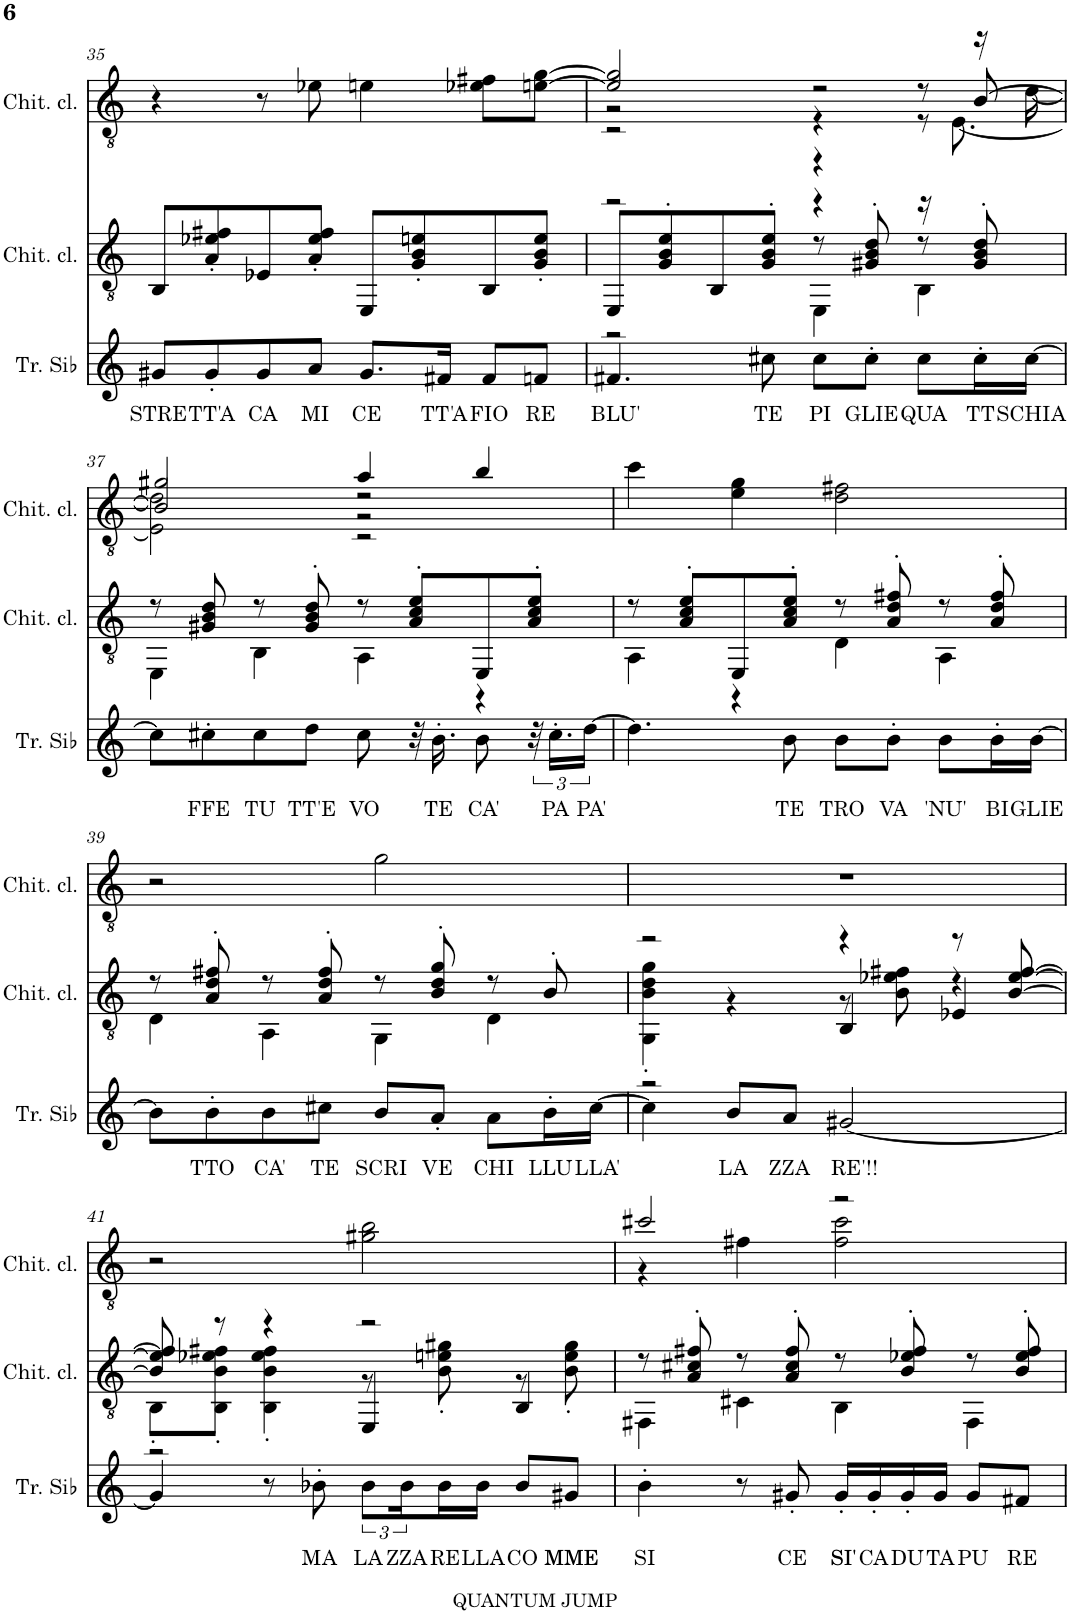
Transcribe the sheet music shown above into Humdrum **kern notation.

**kern	**text	**kern	**kern
*part3	*part3	*part2	*part1
*staff3	*staff3	*staff2	*staff1
*I"Tromba in Sib	*	*I"Chitarra classica	*I"Chitarra acustica, LAZZARELLA
*I'Tr. Sib	*	*I'Chit. cl.	*I'Chit. cl.
!!LO:PB:g=z
*clefG2	*	*clefGv2	*clefGv2
*Trd1c2	*	*	*
*k[]	*	*k[]	*k[]
*M4/4	*	*M4/4	*M4/4
=35	=35	=35	=35
!	!LO:LY:b	!	!
8g#X/L	STRE	8BB/L	4r
!	!LO:LY:b	!	!
8g#'/	TT'A	8A/' 8e-X/' 8f#X/'	.
!	!LO:LY:b	!	!
8g#/	CA	8E-X/	8r
!	!LO:LY:b	!	!
8a/J	MI	8A/' 8e-/' 8f#/'J	8e-X\
!	!LO:LY:b	!	!
8.g#/L	CE	8EE/L	4en\
.	.	8G/' 8B/' 8en/'	.
!	!LO:LY:b	!	!
16f#X/Jk	TT'A	.	.
!	!LO:LY:b	!	!
8f#/L	FIO	8BB/	8e-X\ 8f#X\L
!	!LO:LY:b	!	!
8fn/J	RE	8G/' 8B/' 8e/'J	[8en\ [8g\J
=36	=36	=36	=36
!	!LO:LY:b	!	!
*	*	*^	*^
*	*	*	*	*	*^
*	*	*	*	*	*	*^
4.f#X/	BLU'	8EE/L	2r	2e/] 2g/]	2r	2r	2r
.	.	8G/' 8B/' 8e/'	.	.	.	.	.
.	.	8BB/	.	.	.	.	.
!	!LO:LY:b	!	!	!	!	!	!
8cc#X\	TE	8G/' 8B/' 8e/'J	.	.	.	.	.
!	!LO:LY:b	!	!	!	!	!	!
8cc#\L	PI	8r	4EE\	2r	4r	4r	4r
!	!LO:LY:b	!	!	!	!	!	!
8cc#'\J	GLIE	8G#X/' 8B/' 8d/'	.	.	.	.	.
!	!LO:LY:b	!	!	!	!	!	!
8cc#\L	QUA	8r	4BB\	.	8r	8r	16r
.	.	.	.	.	.	.	[8.E\
!	!LO:LY:b	!	!	!	!	!	!
16cc#'\L	TT	8G#/' 8B/' 8d/'	.	.	16r	[8B/	.
!	!LO:LY:b	!	!	!	!	!	!
[16cc#\JJ	SCHIA	.	.	.	[16d\	.	.
!!LO:LB:g=z	!!	!!	!!
=37	=37	=37	=37	=37	=37	=37	=37
8cc#\L]	.	8r	4EE\	2g#X/	2d\]	2B/]	2E\]
!	!LO:LY:b	!	!	!	!	!	!
8cc#X'\	FFE	8G#X/ 8B/ 8d/	.	.	.	.	.
!	!LO:LY:b	!	!	!	!	!	!
8cc#\	TU	8r	4BB\	.	.	.	.
!	!LO:LY:b	!	!	!	!	!	!
8dd\J	TT'E	8G#/' 8B/' 8d/'	.	.	.	.	.
!	!LO:LY:b	!	!	!	!	!	!
8cc#\	VO	8r	4AA\	4a/	2r	2r	2r
32r	.	8A/' 8c/' 8e/'L	.	.	.	.	.
!	!LO:LY:b	!	!	!	!	!	!
16.b'\	TE	.	.	.	.	.	.
!	!LO:LY:b	!	!	!	!	!	!
8b\	CA'	8EE/	4r	4b/	.	.	.
48r	.	8A/' 8c/' 8e/'J	.	.	.	.	.
!	!LO:LY:b	!	!	!	!	!	!
24.cc#'\LL	PA	.	.	.	.	.	.
!	!LO:LY:b	!	!	!	!	!	!
[24dd\JJ	PA'	.	.	.	.	.	.
*	*	*	*	*v	*v	*v	*v
=38	=38	=38	=38	=38
4.dd\]	.	8r	4AA\	4cc\
.	.	8A/' 8c/' 8e/'L	.	.
.	.	8EE/	4r	4e\ 4g\
!	!LO:LY:b	!	!	!
8b\	TE	8A/' 8c/' 8e/'J	.	.
!	!LO:LY:b	!	!	!
8b\L	TRO	8r	4D\	2d\ 2f#X\
!	!LO:LY:b	!	!	!
8b'\J	VA	8A/' 8d/' 8f#X/'	.	.
!	!LO:LY:b	!	!	!
8b\L	'NU'	8r	4AA\	.
!	!LO:LY:b	!	!	!
16b'\L	BI	8A/' 8d/' 8f#/'	.	.
!	!LO:LY:b	!	!	!
[16b\JJ	GLIE	.	.	.
!!LO:LB:g=z
=39	=39	=39	=39	=39
8b\L]	.	8r	4D\	2r
!	!LO:LY:b	!	!	!
8b'\	TTO	8A/' 8d/' 8f#X/'	.	.
!	!LO:LY:b	!	!	!
8b\	CA'	8r	4AA\	.
!	!LO:LY:b	!	!	!
8cc#X\J	TE	8A/' 8d/' 8f#/'	.	.
!	!LO:LY:b	!	!	!
8b/L	SCRI	8r	4GG\	2g\
!	!LO:LY:b	!	!	!
8a'/J	VE	8B/' 8d/' 8g/'	.	.
!	!LO:LY:b	!	!	!
8a\L	CHI	8r	4D\	.
!	!LO:LY:b	!	!	!
16b'\L	LLU	8B'/	.	.
!	!LO:LY:b	!	!	!
[16cc#\JJ	LLA'	.	.	.
=40	=40	=40	=40	=40
*	*	*	*^	*
4cc#\]	.	2r	4GG\' 4B\' 4d\' 4g\'	2r	1r
!	!LO:LY:b	!	!	!	!
8b/L	LA	.	4r	.	.
!	!LO:LY:b	!	!	!	!
8a/J	ZZA	.	.	.	.
!	!LO:LY:b	!	!	!	!
[2g#X/	RE'!!	4r	8r	4BB/	.
.	.	.	8B\ 8e-X\ 8f#X\	.	.
.	.	8r	4r	4E-X/	.
.	.	[8B/ [8e-/ [8f#/	.	.	.
!!LO:LB:g=z
=41	=41	=41	=41	=41	=41
4g#/]	.	8B/] 8e-/] 8f#/]	8BB'\L	2r	2r
.	.	8r	8BB\' 8B\' 8e-X\' 8f#X\'J	.	.
8r	.	4r	4BB\' 4B\' 4e-\' 4f#\'	.	.
!	!LO:LY:b	!	!	!	!
8b-X'\	MA	.	.	.	.
!	!LO:LY:b	!	!	!	!
12b-\L	LA	2r	8r	4EE/	2g#X\ 2b\
!	!LO:LY:b	!	!	!	!
24b-\L	ZZA	.	.	.	.
!	!LO:LY:b	!	!	!	!
16b-\	RE	.	8B\' 8en\' 8g#X\'	.	.
!	!LO:LY:b	!	!	!	!
16b-\JJ	LLA	.	.	.	.
!	!LO:LY:b	!	!	!	!
8b-/L	CO	.	8r	4BB/	.
!	!LO:LY:b	!	!	!	!
8g#X/J	MME	.	8B\' 8e\' 8g#\'	.	.
*	*	*	*v	*v	*
=42	=42	=42	=42	=42
!	!LO:LY:b	!	!	!
*	*	*	*	*^
4b'\	SI	8r	4FF#X\	2cc#X/	4r
.	.	8A/' 8c#X/' 8f#X/'	.	.	.
8r	.	8r	4C#X\	.	4f#X\
!	!LO:LY:b	!	!	!	!
8g#X'/	CE	8A/' 8c#/' 8f#/'	.	.	.
!	!LO:LY:b	!	!	!	!
16g#'/LL	SI'	8r	4BB\	2r	2f#\ 2cc#\
!	!LO:LY:b	!	!	!	!
16g#'/	CA	.	.	.	.
!	!LO:LY:b	!	!	!	!
16g#'/	DU	8B/' 8e-X/' 8f#/'	.	.	.
!	!LO:LY:b	!	!	!	!
16g#/JJ	TA	.	.	.	.
!	!LO:LY:b	!	!	!	!
8g#/L	PU	8r	4FF#\	.	.
!	!LO:LY:b	!	!	!	!
8f#X/J	RE	8B/' 8e-/' 8f#/'	.	.	.
*	*	*v	*v	*	*
*	*	*	*v	*v
=	=	=	=
*-	*-	*-	*-
